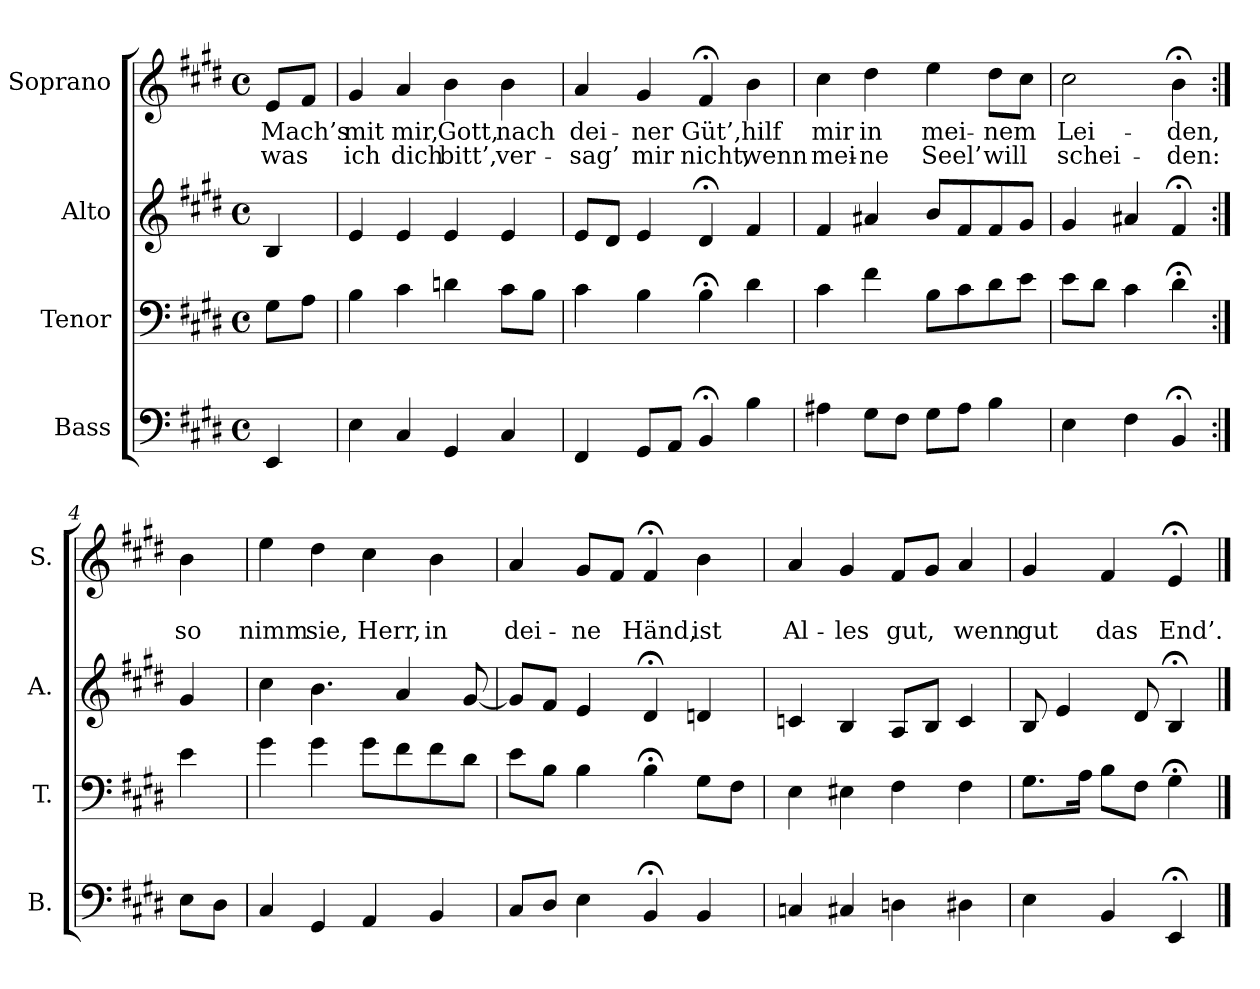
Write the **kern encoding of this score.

**kern	**kern	**kern	**kern	**text	**text
*part4	*part3	*part2	*part1	*part1	*part1
*staff4	*staff3	*staff2	*staff1	*staff1	*staff1
*I"Bass	*I"Tenor	*I"Alto	*I"Soprano	*	*
*I'B.	*I'T.	*I'A.	*I'S.	*	*
*clefF4	*clefF4	*clefG2	*clefG2	*	*
*k[f#c#g#d#]	*k[f#c#g#d#]	*k[f#c#g#d#]	*k[f#c#g#d#]	*	*
*E:	*E:	*E:	*E:	*	*
*M4/4	*M4/4	*M4/4	*M4/4	*	*
*met(c)	*met(c)	*met(c)	*met(c)	*	*
=	=	=	=	=	=
4EE/	8G#\L	4B/	8e/L	Mach’s	was
.	8A\J	.	8f#/J	.	.
=1	=1	=1	=1	=1	=1
4E\	4B\	4e/	4g#/	mit	ich
4C#/	4c#\	4e/	4a/	mir,	dich
4GG#/	4dn\	4e/	4b\	Gott,	bitt’,
4C#/	8c#\L	4e/	4b\	nach	ver-
.	8B\J	.	.	.	.
=2	=2	=2	=2	=2	=2
4FF#/	4c#\	8e/L	4a/	dei-	-sag’
.	.	8d#/J	.	.	.
8GG#/L	4B\	4e/	4g#/	-ner	mir
8AA/J	.	.	.	.	.
4BB;</	4B;<\	4d#;</	4f#;</	Güt’,	nicht,
4B\	4d#\	4f#/	4b\	hilf	wenn
=3	=3	=3	=3	=3	=3
4A#X\	4c#\	4f#/	4cc#\	mir	mei-
8G#\L	4f#\	4a#X/	4dd#\	in	-ne
8F#\J	.	.	.	.	.
8G#\L	8B\L	8b/L	4ee\	mei-	Seel’
8A#\J	8c#\	8f#/	.	.	.
4B\	8d#\	8f#/	8dd#\L	-nem	will
.	8e\J	8g#/J	8cc#\J	.	.
=4	=4	=4	=4	=4	=4
4E\	8e\L	4g#/	2cc#\	Lei-	schei-
.	8d#\J	.	.	.	.
4F#\	4c#\	4a#X/	.	.	.
4BB;</	4d#;<\	4f#;</	4b;<\	-den,	-den:
!!LO:LB:g=z
=4a:|!	=4a:|!	=4a:|!	=4a:|!	=4a:|!	=4a:|!
8E\L	4e\	4g#/	4b\	.	so
8D#\J	.	.	.	.	.
=5	=5	=5	=5	=5	=5
4C#/	4g#\	4cc#\	4ee\	.	nimm
4GG#/	4g#\	4.b\	4dd#\	.	sie,
4AA/	8g#\L	.	4cc#\	.	Herr,
.	8f#\	4a/	.	.	.
4BB/	8f#\	.	4b\	.	in
.	8d#\J	[8g#/	.	.	.
=6	=6	=6	=6	=6	=6
8C#/L	8e\L	8g#/L]	4a/	.	dei-
8D#/J	8B\J	8f#/J	.	.	.
4E\	4B\	4e/	8g#/L	.	-ne
.	.	.	8f#/J	.	.
4BB;</	4B;<\	4d#;</	4f#;</	.	Händ,
4BB/	8G#\L	4dn/	4b\	.	ist
.	8F#\J	.	.	.	.
=7	=7	=7	=7	=7	=7
4Cn/	4E\	4cn/	4a/	.	Al-
4C#X/	4E#X\	4B/	4g#/	.	-les
4Dn\	4F#\	8A/L	8f#/L	.	gut,
.	.	8B/J	8g#/J	.	.
4D#X\	4F#\	4c/	4a/	.	wenn
=8	=8	=8	=8	=8	=8
4E\	8.G#\L	8B/	4g#/	.	gut
.	.	4e/	.	.	.
.	16A\Jk	.	.	.	.
4BB/	8B\L	.	4f#/	.	das
.	8F#\J	8d#/	.	.	.
4EE;</	4G#;<\	4B;</	4e;</	.	End’.
==	==	==	==	==	==
*-	*-	*-	*-	*-	*-
